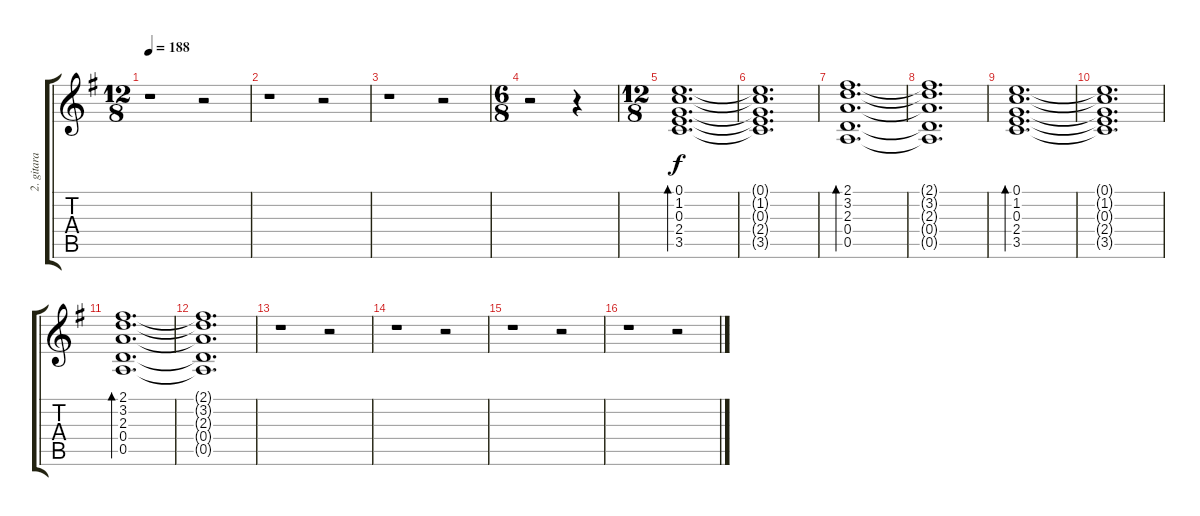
\track ("2. gitara (clean)" "2. gitara ") {instrument electricguitarclean}
\staff {score tabs}
\tuning (E4 B3 G3 D3 A2 E2) {hide}
\ts (12 8)
\tempo 188
\clef g2
\ks g
r.1{dy f} r.2 |
r.1 r.2 |
r.1 r.2 |
\ts (6 8)
r.2 r.4 |
\ts (12 8)
(0.1 1.2 0.3 2.4 3.5).1{d bd 30} |
(0.1{t} 1.2{t} 0.3{t} 2.4{t} 3.5{t}).1{d} |
(2.1 3.2 2.3 0.4 0.5).1{d bd 30} |
(2.1{t} 3.2{t} 2.3{t} 0.4{t} 0.5{t}).1{d} |
(0.1 1.2 0.3 2.4 3.5).1{d bd 30} |
(0.1{t} 1.2{t} 0.3{t} 2.4{t} 3.5{t}).1{d} |
(2.1 3.2 2.3 0.4 0.5).1{d bd 30} |
(2.1{t} 3.2{t} 2.3{t} 0.4{t} 0.5{t}).1{d} |
r.1 r.2 |
r.1 r.2 |
r.1 r.2 |
r.1 r.2
